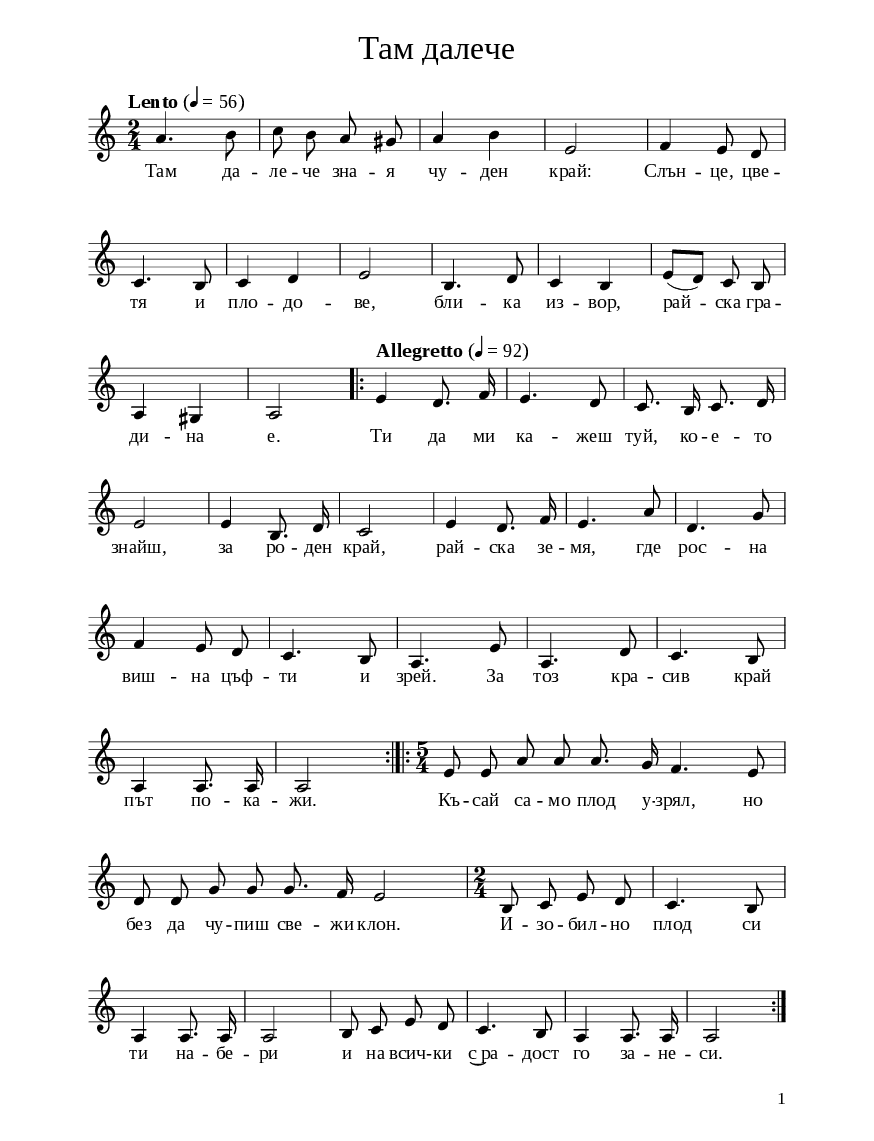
\version "2.24.4"

\include "include/globals.ily"

\bookpart {
  \label #'ref117
  \tocItem \markup "Там далече"
  \include "include/bookpart-paper.ily"
  \score {
    \include "include/score-layout.ily"

    \new Voice \absolute {
      \clef treble
      \key a \minor
      \time 2/4
      \tempoFunc "Lento" 4 "56"
      \autoBeamOff
      a'4. b'8 |  c''8 b'8 a'8 gis'8 | a'4 b'4 | e'2 |  f'4 e'8 d'8 \break |


      c'4. b8 | c'4 d'4 | e'2 | b4. d'8 | c'4 b4 | e'8 ( [d'8] ) c'8 b8 \break |


      a4 gis4 | a2 \bar ".|:"
      | \tempoFunc "Allegretto" 4 "92" | e'4 d'8. f'16 | e'4. d'8 |c'8. b16 c'8. d'16 \break |

      e'2 | e'4 b8. d'16 | c'2 | e'4 d'8. f'16 | e'4. a'8 | d'4. g'8 \break |

      f'4 e'8 d'8 | c'4. b8 |   \key a \minor a4. e'8 | a4. d'8 | c'4. b8 \break |

      a4 a8. a16 | a2 \bar ":|.|:"
      | \time 5/4
      e'8 e'8 a'8 a'8 a'8. g'16 f'4. e'8 \break |

      d'8 d'8 g'8 g'8 g'8. f'16 e'2 | \time 2/4  b8 c'8 e'8 d'8 | c'4. b8 \break |

      a4 a8. a16 | a2 | b8 c'8 e'8 d'8 | c'4. b8 | a4 a8. a16 | a2 \bar ":|."
    }

    \addlyrics {
      Там   да  --  ле
      --  че   зна  --  я   чу  --  ден   край: Слън --  це,
      цве  --  тя   и   пло  --  до  --  ве,   бли  --  ка   из  --
      вор,   рай  --  ска   гра  --  ди  --  на   е.   Ти   да   ми   ка
      --  жеш   туй,   ко  --  е  --  то   знайш, за   ро  --  ден
      край,   рай  --  ска   зе  --  мя,   где   рос  --  на   виш  --
      на   цъф  --  ти   и   зрей.   За   тоз   кра  --  сив   край
      път   по  --  ка  --  жи.   Къ  --  сай   са  --  мо   плод   у  --
      зрял,   но   без   да   чу  --  пиш   све  --  жи   клон.   И  --
      зо  --  бил  --  но   плод   си   ти   на  --  бе  --  ри   и   на
      "всич-"  --  ки   с~ра  --  дост   го   за  --  не  --  си.
    }

    \header {
      title = \titleFunc #'ref_desc_13 "Там далече" " Tam daleče"
    }

    \midi{}

  } % score


} % bookpart
